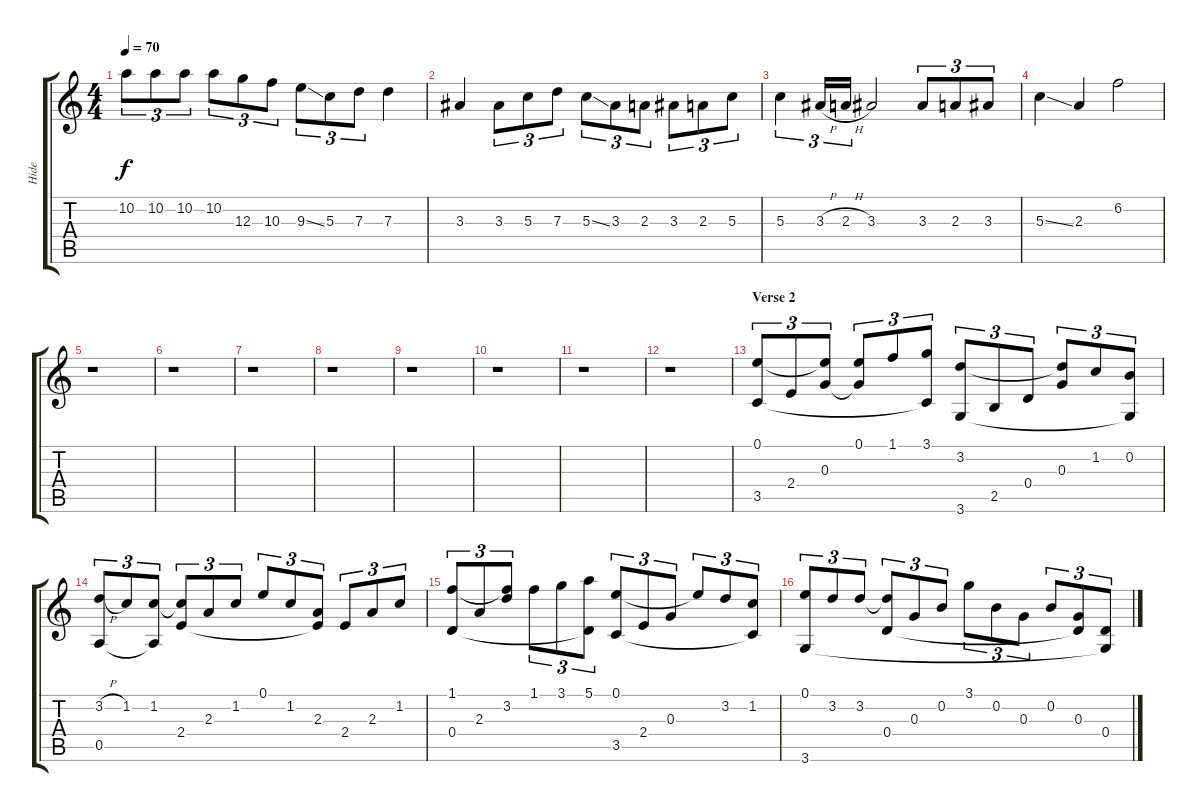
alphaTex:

\track ("Hide" "Hide") {instrument acousticguitarsteel}
\staff {score tabs}
\tuning (E4 B3 G3 D3 A2 E2) {hide}
\ts (4 4)
\tempo 70
\clef g2
\ks c
10.2.8{tu (3 2) dy f} 10.2.8{tu (3 2)} 10.2.8{tu (3 2)} 10.2.8{tu (3 2)} 12.3.8{tu (3 2)} 10.3.8{tu (3 2)} 9.3{ss}.8{tu (3 2)} 5.3.8{tu (3 2)} 7.3.8{tu (3 2)} 7.3.4 |
3.3.4 3.3.8{tu (3 2)} 5.3.8{tu (3 2)} 7.3.8{tu (3 2)} 5.3{ss}.8{tu (3 2)} 3.3.8{tu (3 2)} 2.3.8{tu (3 2)} 3.3.8{tu (3 2)} 2.3.8{tu (3 2)} 5.3.8{tu (3 2)} |
5.3.4{tu (3 2)} 3.3{h}.16{tu (3 2)} 2.3{h}.16{tu (3 2)} 3.3.2 3.3.8{tu (3 2)} 2.3.8{tu (3 2)} 3.3.8{tu (3 2)} |
5.3{ss}.4 2.3.4 6.2.2 |
r.1 |
r.1 |
r.1 |
r.1 |
r.1 |
r.1 |
r.1 |
r.1 |
\section ("" "Verse 2")
(0.1 3.5).8{tu (3 2)} 2.4.8{tu (3 2)} (0.1{t} 0.3).8{tu (3 2)} (0.1 0.3{t}).8{tu (3 2)} 1.1.8{tu (3 2)} (3.1 3.5{t}).8{tu (3 2)} (3.2 3.6).8{tu (3 2)} 2.5.8{tu (3 2)} 0.4.8{tu (3 2)} (3.2{t} 0.3).8{tu (3 2)} 1.2.8{tu (3 2)} (0.2 3.6{t}).8{tu (3 2)} |
(3.2{h} 0.5).8{tu (3 2)} 1.2.8{tu (3 2)} (1.2 0.5{t}).8{tu (3 2)} (1.2{t} 2.4).8{tu (3 2)} 2.3.8{tu (3 2)} 1.2.8{tu (3 2)} 0.1.8{tu (3 2)} 1.2.8{tu (3 2)} (2.3 2.4{t}).8{tu (3 2)} 2.4.8{tu (3 2)} 2.3.8{tu (3 2)} 1.2.8{tu (3 2)} |
(1.1 0.4).8{tu (3 2)} 2.3.8{tu (3 2)} (1.1{t} 3.2).8{tu (3 2)} 1.1.8{tu (3 2)} 3.1.8{tu (3 2)} (5.1 0.4{t}).8{tu (3 2)} (0.1 3.5).8{tu (3 2)} 2.4.8{tu (3 2)} 0.3.8{tu (3 2)} 0.1{t}.8{tu (3 2)} 3.2.8{tu (3 2)} (1.2 3.5{t}).8{tu (3 2)} |
(0.1 3.6).8{tu (3 2)} 3.2.8{tu (3 2)} 3.2.8{tu (3 2)} (3.2{t} 0.4).8{tu (3 2)} 0.3.8{tu (3 2)} 0.2.8{tu (3 2)} 3.1.8{tu (3 2)} 0.2.8{tu (3 2)} 0.3.8{tu (3 2)} 0.2.8{tu (3 2)} (0.3 0.4{t}).8{tu (3 2)} (0.4 3.6{t}).8{tu (3 2)}
